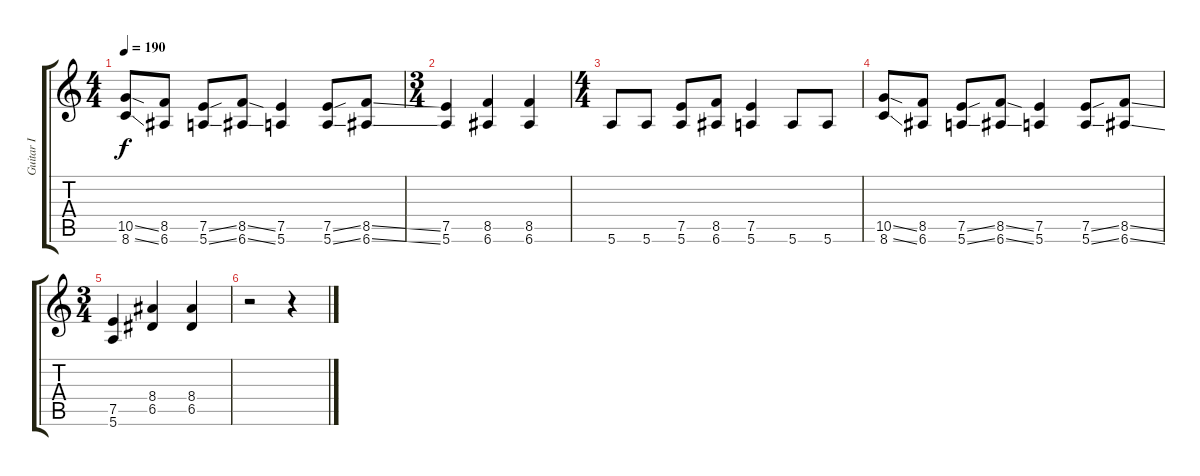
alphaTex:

\track ("Guitar I" "Guitar I") {instrument distortionguitar}
\staff {score tabs}
\tuning (E4 B3 G3 D3 A2 E2) {hide}
\ts (4 4)
\tempo 190
\clef g2
\ks c
(10.5{ss} 8.6{ss}).8{dy f} (8.5 6.6).8 (7.5{ss} 5.6{ss}).8 (8.5{ss} 6.6{ss}).8 (7.5 5.6).4 (7.5{ss} 5.6{ss}).8 (8.5{ss} 6.6{ss}).8 |
\ts (3 4)
(7.5 5.6).4 (8.5 6.6).4 (8.5 6.6).4 |
\ts (4 4)
5.6.8 5.6.8 (7.5 5.6).8 (8.5 6.6).8 (7.5 5.6).4 5.6.8 5.6.8 |
(10.5{ss} 8.6{ss}).8 (8.5 6.6).8 (7.5{ss} 5.6{ss}).8 (8.5{ss} 6.6{ss}).8 (7.5 5.6).4 (7.5{ss} 5.6{ss}).8 (8.5{ss} 6.6{ss}).8 |
\ts (3 4)
(7.5 5.6).4 (8.4 6.5).4 (8.4 6.5).4 |
r.2 r.4
